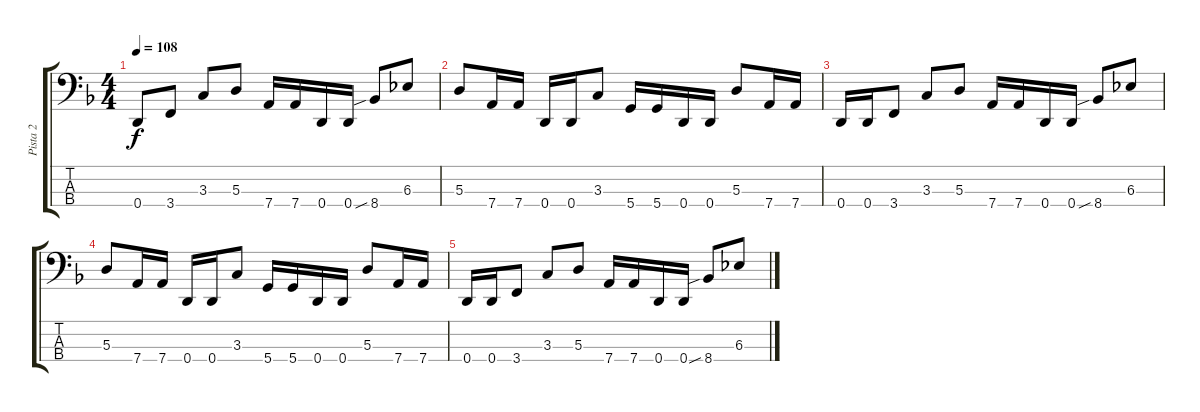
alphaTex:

\track ("Pista 2" "Pista 2") {instrument electricbassfinger}
\staff {score tabs}
\tuning (G2 D2 A1 D1) {hide}
\ts (4 4)
\tempo 108
\clef f4
\ks f
0.4.8{dy f} 3.4.8 3.3.8 5.3.8 7.4.16 7.4.16 0.4.16 0.4.16 8.4{sib}.8 6.3.8 |
5.3.8 7.4.16 7.4.16 0.4.16 0.4.16 3.3.8 5.4.16 5.4.16 0.4.16 0.4.16 5.3.8 7.4.16 7.4.16 |
0.4.16 0.4.16 3.4.8 3.3.8 5.3.8 7.4.16 7.4.16 0.4.16 0.4.16 8.4{sib}.8 6.3.8 |
5.3.8 7.4.16 7.4.16 0.4.16 0.4.16 3.3.8 5.4.16 5.4.16 0.4.16 0.4.16 5.3.8 7.4.16 7.4.16 |
0.4.16 0.4.16 3.4.8 3.3.8 5.3.8 7.4.16 7.4.16 0.4.16 0.4.16 8.4{sib}.8 6.3.8
